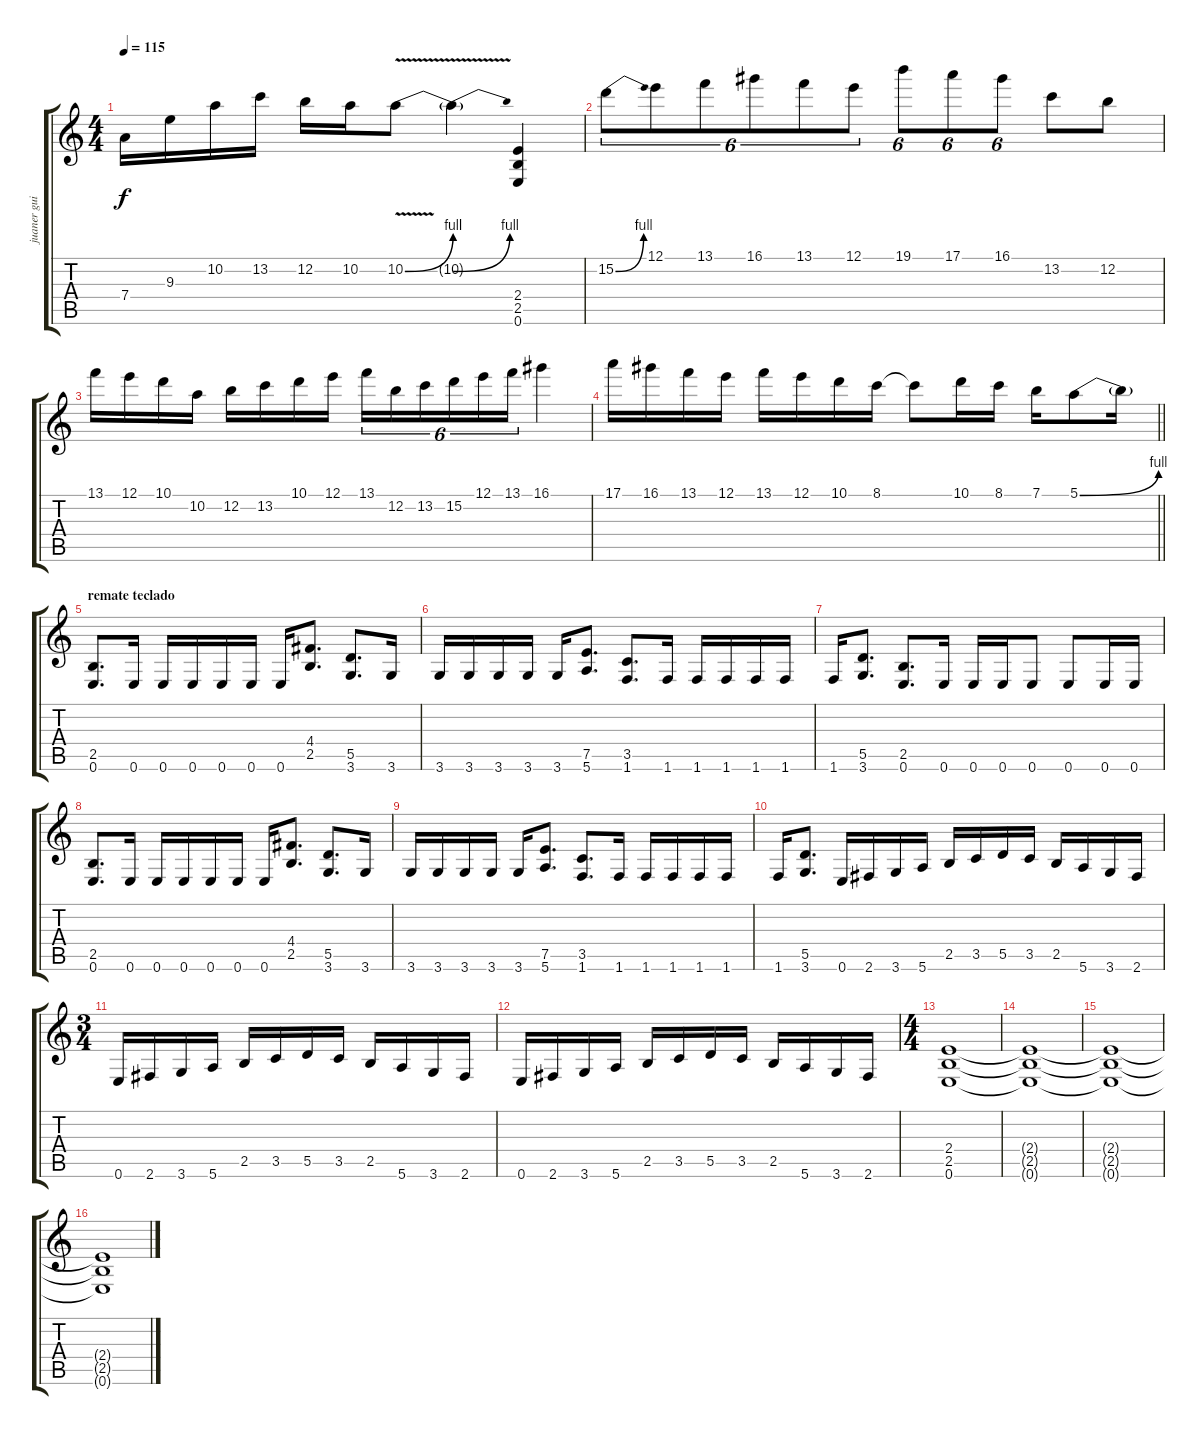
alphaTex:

\track ("juaner guitar" "juaner gui") {instrument distortionguitar}
\staff {score tabs}
\tuning (E4 B3 G3 D3 A2 E2) {hide}
\ts (4 4)
\tempo 115
\clef g2
\ks c
7.4.16{dy f} 9.3.16 10.2.16 13.2.16 12.2.16 10.2.16 10.2{be (bend 0 0 60 4) v}.8 10.2{be (bend 0 0 60 4) t}.4 (2.4 2.5 0.6).4 |
15.2{be (bend 0 0 60 4)}.8{tu (6 4)} 12.1.8{tu (6 4)} 13.1.8{tu (6 4)} 16.1.8{tu (6 4)} 13.1.8{tu (6 4)} 12.1.8{tu (6 4)} 19.1.8{tu (6 4)} 17.1.8{tu (6 4)} 16.1.8{tu (6 4)} 13.2.8 12.2.8 |
13.1.16 12.1.16 10.1.16 10.2.16 12.2.16 13.2.16 10.1.16 12.1.16 13.1.16{tu (6 4)} 12.2.16{tu (6 4)} 13.2.16{tu (6 4)} 15.2.16{tu (6 4)} 12.1.16{tu (6 4)} 13.1.16{tu (6 4)} 16.1.4 |
\barLineRight lightlight
17.1.16 16.1.16 13.1.16 12.1.16 13.1.16 12.1.16 10.1.16 8.1.16 8.1{t}.8 10.1.16 8.1.16 7.1.16 5.1{be (bend 0 0 60 4)}.8 5.1{t}.16 |
\section ("" "remate teclado")
(2.5 0.6).8{d} 0.6.16 0.6.16 0.6.16 0.6.16 0.6.16 0.6.16 (4.4 2.5).8{d} (5.5 3.6).8{d} 3.6.16 |
3.6.16 3.6.16 3.6.16 3.6.16 3.6.16 (7.5 5.6).8{d} (3.5 1.6).8{d} 1.6.16 1.6.16 1.6.16 1.6.16 1.6.16 |
1.6.16 (5.5 3.6).8{d} (2.5 0.6).8{d} 0.6.16 0.6.16 0.6.16 0.6.8 0.6.8 0.6.16 0.6.16 |
(2.5 0.6).8{d} 0.6.16 0.6.16 0.6.16 0.6.16 0.6.16 0.6.16 (4.4 2.5).8{d} (5.5 3.6).8{d} 3.6.16 |
3.6.16 3.6.16 3.6.16 3.6.16 3.6.16 (7.5 5.6).8{d} (3.5 1.6).8{d} 1.6.16 1.6.16 1.6.16 1.6.16 1.6.16 |
1.6.16 (5.5 3.6).8{d} 0.6.16 2.6.16 3.6.16 5.6.16 2.5.16 3.5.16 5.5.16 3.5.16 2.5.16 5.6.16 3.6.16 2.6.16 |
\ts (3 4)
0.6.16 2.6.16 3.6.16 5.6.16 2.5.16 3.5.16 5.5.16 3.5.16 2.5.16 5.6.16 3.6.16 2.6.16 |
0.6.16 2.6.16 3.6.16 5.6.16 2.5.16 3.5.16 5.5.16 3.5.16 2.5.16 5.6.16 3.6.16 2.6.16 |
\ts (4 4)
(2.4 2.5 0.6).1 |
(2.4{t} 2.5{t} 0.6{t}).1 |
(2.4{t} 2.5{t} 0.6{t}).1 |
(2.4{t} 2.5{t} 0.6{t}).1
